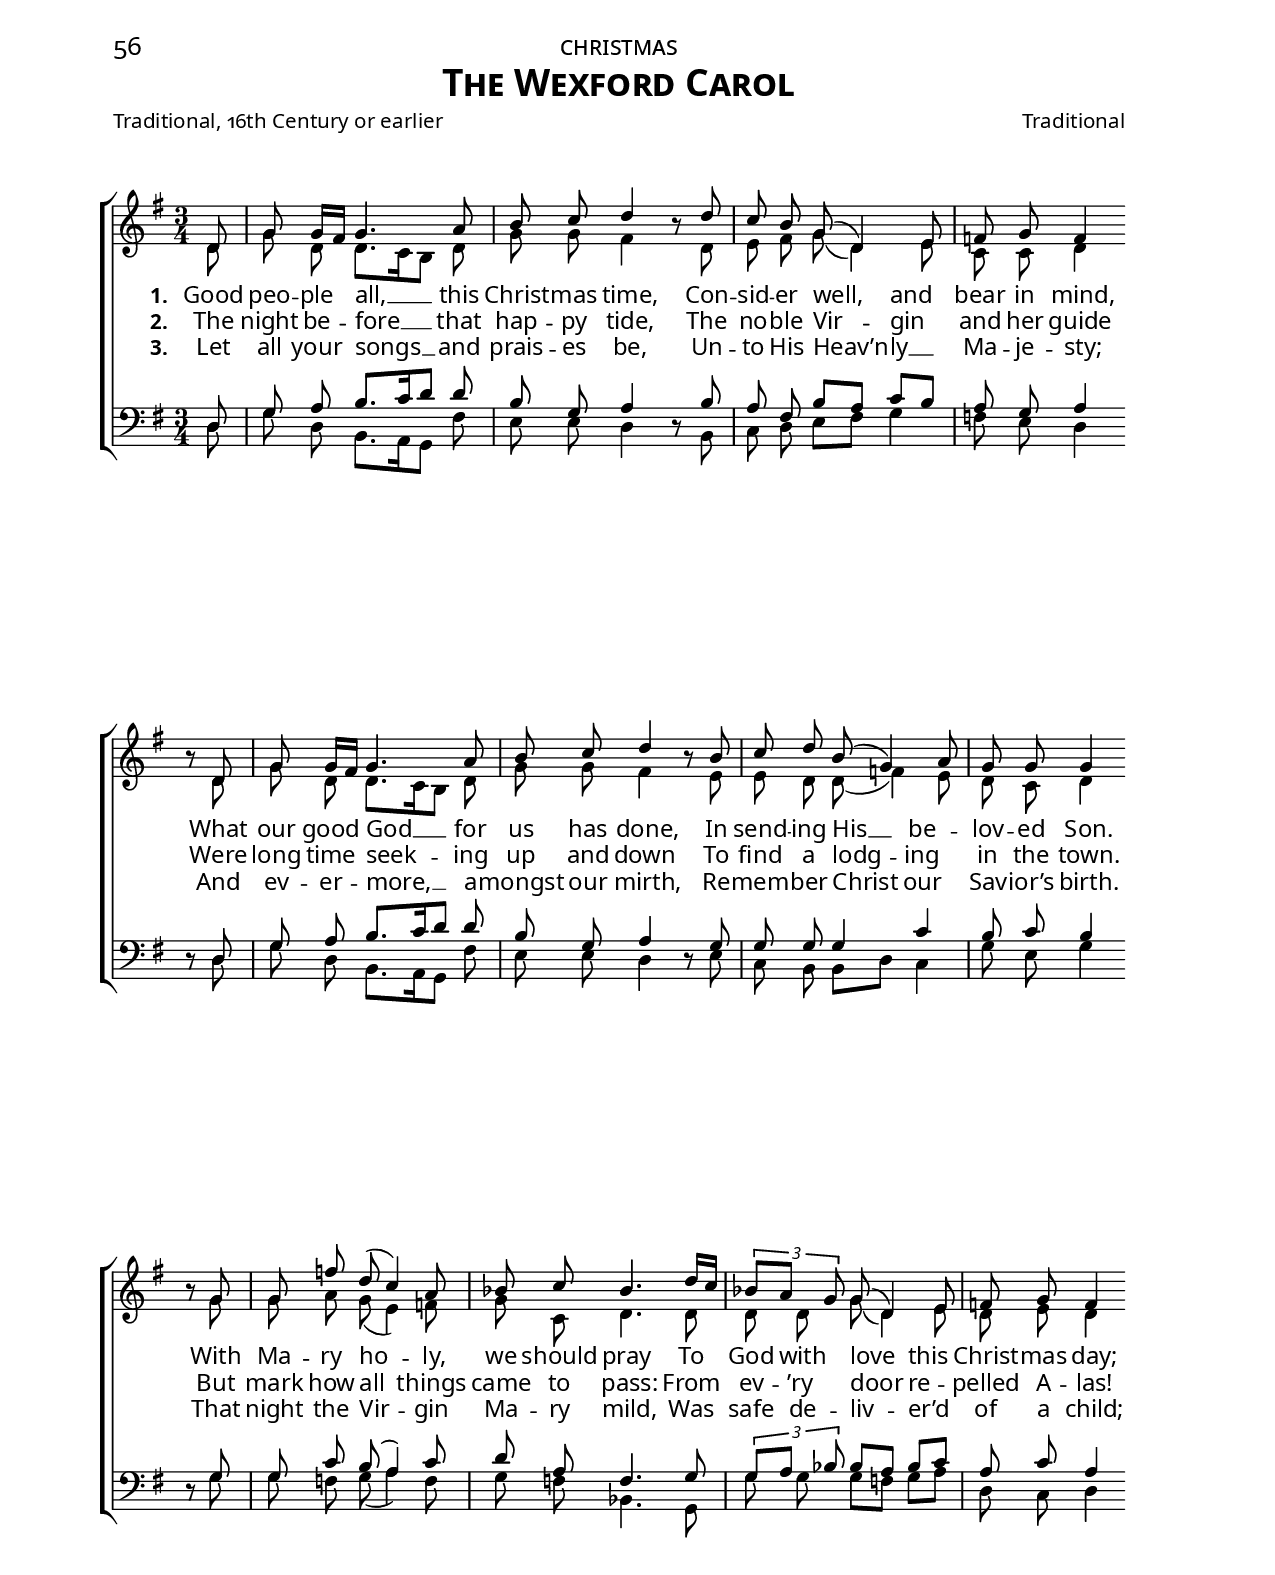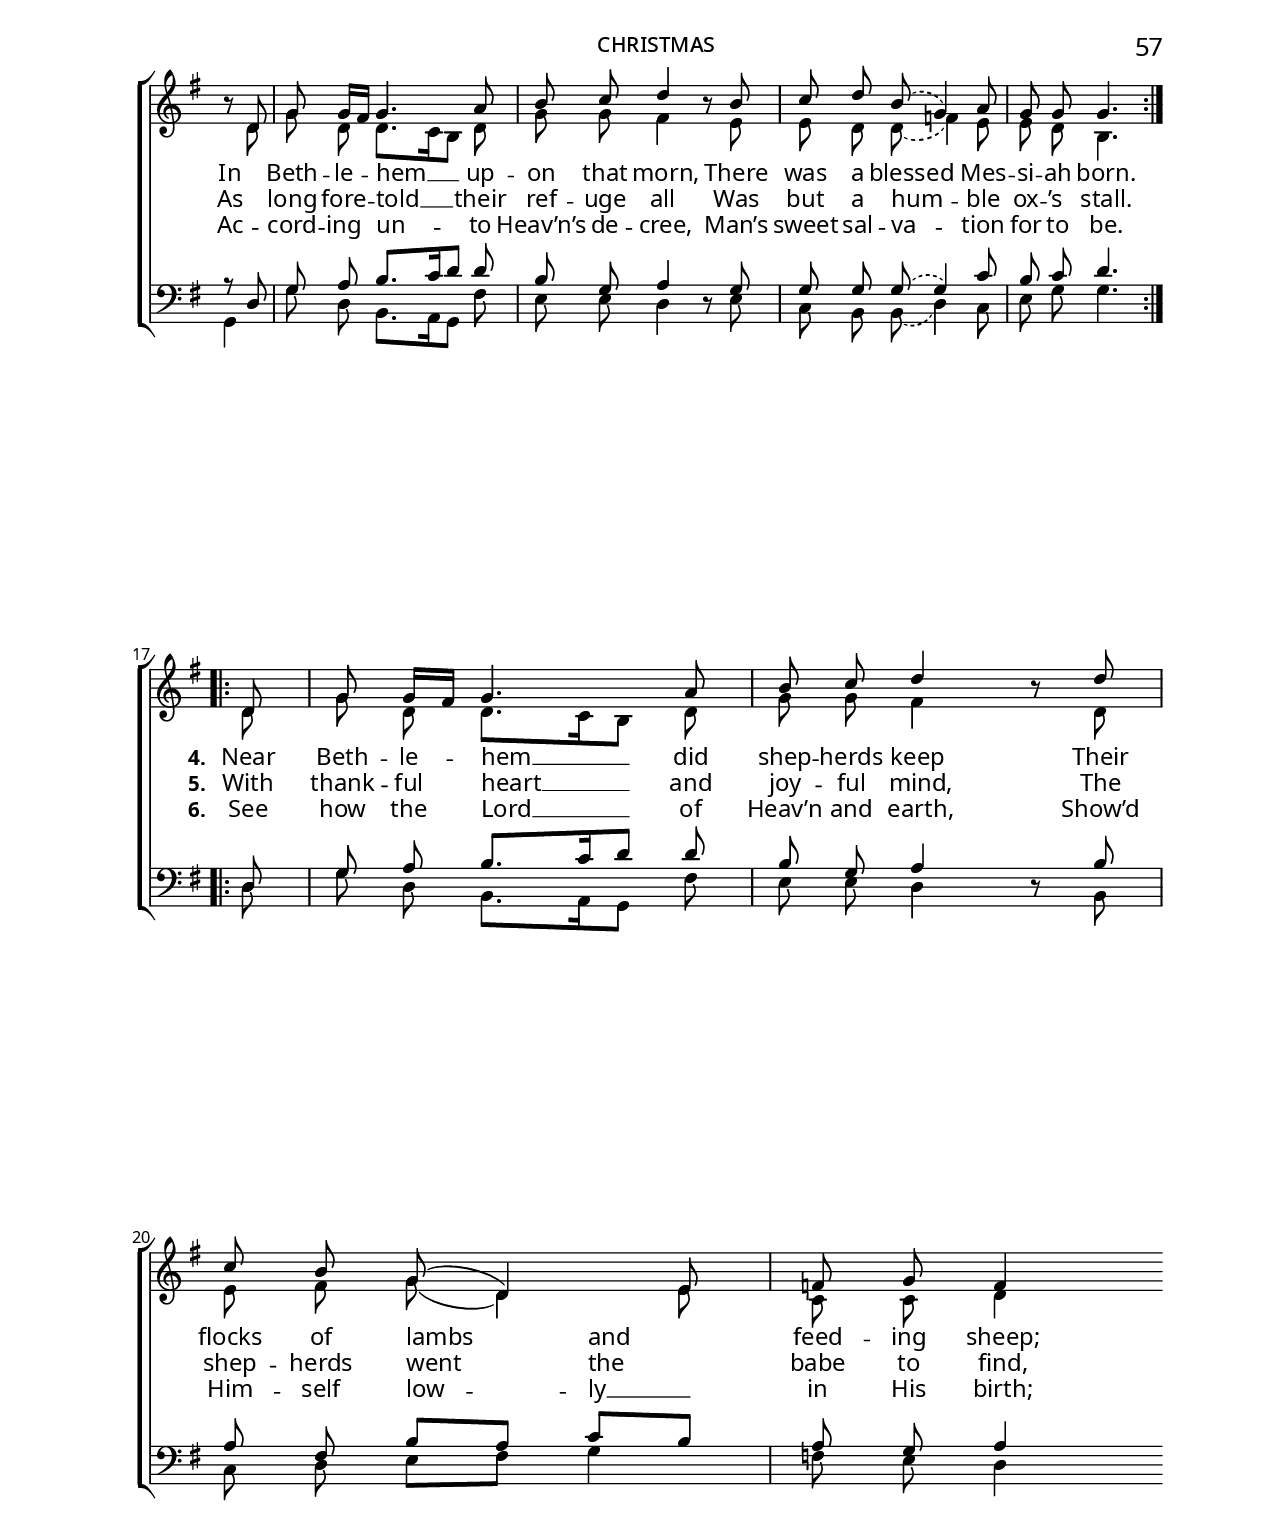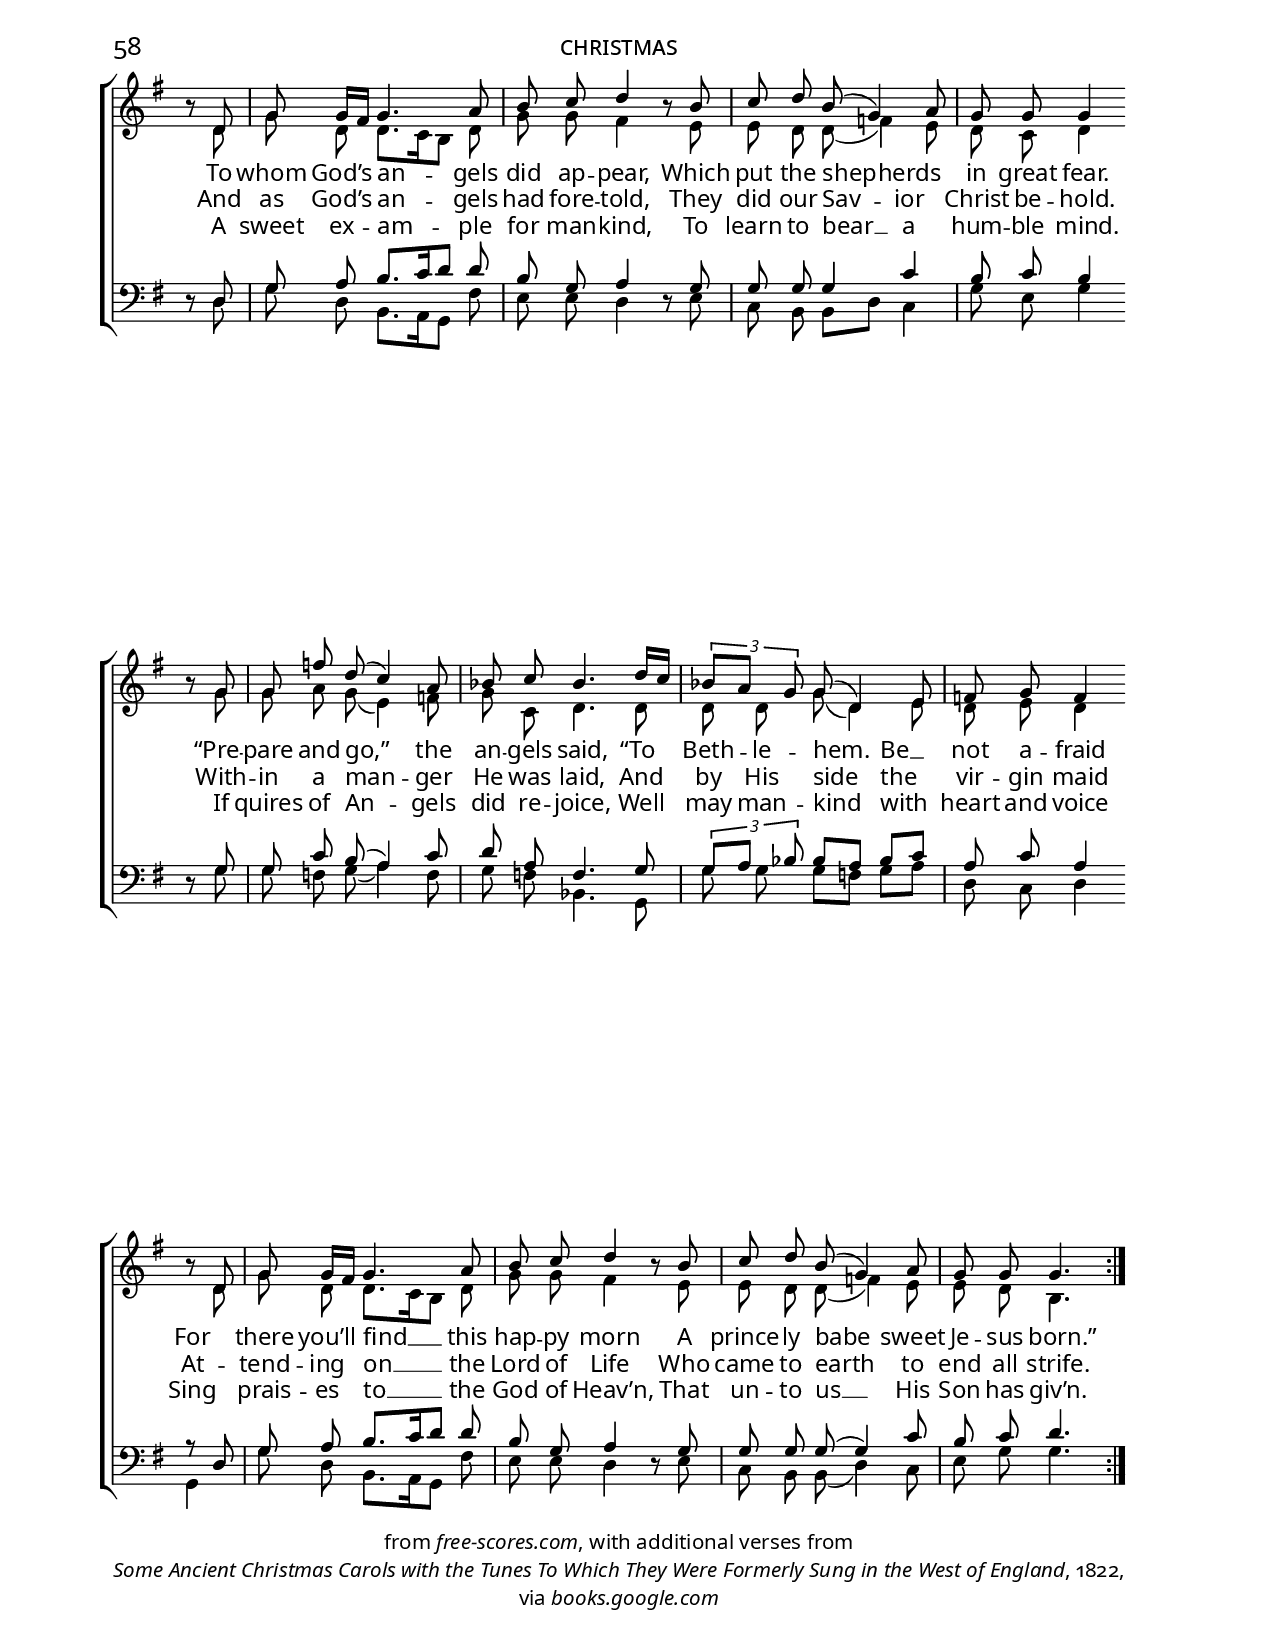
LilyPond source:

\version "2.14.2"
\include "util.ly"
\header {
  title = \markup{\override #'(font-name . "Garamond Premier Pro Semibold"){ \abs-fontsize #18 \smallCapsOldStyle"The Wexford Carol"}}
  poet = \markup\oldStyleNum"Traditional, 16th Century or earlier"
  composer = \markup\oldStyleNum"Traditional"
  %arranger = \markup\oldStyleNum"Edited by Benjamin Bloomfield (1984–)"
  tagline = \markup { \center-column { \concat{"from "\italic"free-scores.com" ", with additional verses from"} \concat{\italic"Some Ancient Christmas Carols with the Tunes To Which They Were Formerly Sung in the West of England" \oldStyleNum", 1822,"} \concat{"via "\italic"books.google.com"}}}
}
\paper {
  %print-all-headers = ##t
  paper-height = 11\in
  paper-width = 8.5\in
  indent = 0\in
  %system-system-spacing = #'((basic-distance . 10) (padding . 0))
  %system-system-spacing =
  %  #'((basic-distance . 0)
  %     (minimum-distance . 0)
  %     (padding . -0.35)
  %     (stretchability . 100))
  ragged-last-bottom = ##f
  ragged-bottom = ##f
  two-sided = ##t
  inner-margin = 1\in
  outer-margin = 0.75\in
  top-margin = 0.26\in
  bottom-margin = 0.25\in
  first-page-number = #056
  print-first-page-number = ##t
  headerLine = \markup{\override #'(font-name . "Garamond Premier Pro") \smallCapsOldStyle"christmas"}
  oddHeaderMarkup = \markup\fill-line{
     \override #'(font-name . "Garamond Premier Pro")\abs-fontsize #12.5
     \combine 
        \fill-line{"" \on-the-fly #print-page-number-check-first
        \oldStylePageNum""
        }
        \fill-line{\headerLine}
  }
  evenHeaderMarkup = \markup {
     \override #'(font-name . "Garamond Premier Pro")\abs-fontsize #12.5
     \combine
        \on-the-fly #print-page-number-check-first
        \oldStylePageNum""
        \fill-line{\headerLine}
  }
}
#(set-global-staff-size 18) \paper{ #(define fonts (make-pango-font-tree "Garamond Premier Pro" "Garamond Premier Pro" "Garamond Premier Pro" (/ 18 20))) }
global = {
  \key g \major
  \time 3/4
  \autoBeamOff
  \slurSolid
}

sopMusic = \relative c' {
  \repeat volta 3 {
    \partial 8 d8 |
    g8 g16[ fis] g4. a8 |
    b c d4 b8\rest d |
    c b g( d4) e8 |
    
    f g f4 \bar"" \break b8\rest d, |
    g g16[ fis] g4. a8 |
    b c d4 b8\rest b |
    
    c d b( g4) a8 |
    g g g4 \bar"" \break b8\rest g |
    g8 f' d( c4) a8 |
    
    bes c bes4. d16[ c] |
    \times 2/3 {bes8[ a] g} g( d4) e8 |
    f g f4 \bar"" \break b8\rest d, |
    
    g8 g16[ fis] g4. a8 |
    b c d4 b8\rest b |
    c d \slurDashed b8( g4) a8 |
    \partial 8*5 g g g4. \break
  }
  
  \repeat volta 3 {
    \slurSolid
    \partial 8 d8 |
    g8 g16[ fis] g4. a8 |
    b c d4 b8\rest d |
    c b g( d4) e8 |
    
    f g f4 \bar"" \break b8\rest d, |
    g g16[ fis] g4. a8 |
    b c d4 b8\rest b |
    
    c d b( g4) a8 |
    g g g4 \bar"" \break b8\rest g |
    g8 f' d( c4) a8 |
    
    bes c bes4. d16[ c] |
    \times 2/3 {bes8[ a] g} g( d4) e8 |
    f g f4 \bar"" \break b8\rest d, |
    
    g8 g16[ fis] g4. a8 |
    b c d4 b8\rest b |
    c d b8( g4) a8 |
    \partial 8*5 g g g4.
  }
}
sopWords = \lyricmode {
  
}

altoMusic = \relative c' {
  d8 |
  g d d8.[ c16 b8] d |
  g g fis4 s8 d |
  e fis g( d4) e8 |
  
  c c d4 s8 d |
  g d d8.[ c16 b8] d |
  g g fis4 s8 e |
  
  e8 d d( f4) e8 |
  d c d4 s8 |
  g |
  g a g( e4) f8 |
  
  g8 c, d4. d8 |
  d d g( d4) e8 |
  d e d4 s8 d |
  
  g d d8.[ c16 b8] d |
  g g fis4 s8 e |
  e8 d \slurDashed d( f4) e8 |
  e d b4.
  
  
  \slurSolid
  d8 |
  g d d8.[ c16 b8] d |
  g g fis4 s8 d |
  e fis g( d4) e8 |
  
  c c d4 s8 d |
  g d d8.[ c16 b8] d |
  g g fis4 s8 e |
  
  e8 d d( f4) e8 |
  d c d4 s8 |
  g |
  g a g( e4) f8 |
  
  g8 c, d4. d8 |
  d d g( d4) e8 |
  d e d4 s8 d |
  
  g d d8.[ c16 b8] d |
  g g fis4 s8 e |
  e8 d d( f4) e8 |
  e d b4.
}
altoWords = \lyricmode {
  \dropLyricsV
  \set stanza = #"1. "
  \set associatedVoice = "tenors"
  Good peo -- ple all, __ this Christ -- mas time,
  Con -- sid -- er well, and bear in mind,
  \set associatedVoice = "basses"
  What our good God __ for us has done,
  In send -- ing His __ be -- lov -- ed Son.
  
  With Ma -- ry ho -- ly, we should pray
  To God with love this Christ -- mas day;
  In Beth -- le -- hem __ up -- on that morn,
  There was a
  \set ignoreMelismata = ##t
  bless -- ed Mes -- si -- ah born.
  \unset ignoreMelismata
  
  
  \set stanza = #"4. "
  \set associatedVoice = "tenors"
  Near Beth -- le -- hem __ did shep -- herds keep
  Their flocks of lambs and feed -- ing sheep;
  \set associatedVoice = "basses"
  To whom God’s an -- gels did ap -- pear,
  Which put the shep -- herds in great fear.
  “Pre -- pare and go,” the an -- gels said,
  “To Beth -- le -- hem. Be __ not a -- fraid
  For there you’ll find __ this hap -- py morn
  A prince -- ly babe sweet Je -- sus born.”
}
altoWordsII = \lyricmode {
  \dropLyricsV
%\markup\italic
  \set stanza = #"2. "
  \set associatedVoice = "tenors"
  The night be -- fore __ that hap -- py tide,
  The no -- ble Vir -- gin and her guide
  \set associatedVoice = "basses"
  Were long time seek -- ing up and down
  To find a lodg -- ing in the town.
  But mark how all things came to pass:
  From ev -- ’ry door re -- pelled A -- las!
  As long fore -- told __ their ref -- uge all
  Was but a hum -- ble ox -- ’s stall.
  
  \set stanza = #"5. "
  \set associatedVoice = "tenors"
  With thank -- ful heart __ and joy -- ful mind,
  The shep -- herds went the  babe to find,
  \set associatedVoice = "basses"
  And as God’s an -- gels had fore -- told,
  They did our Sav -- ior Christ be -- hold.
  With -- in a man -- ger He was laid,
  And by His side the vir -- gin maid
  At -- tend -- ing on __ the Lord of Life
  Who came to earth to end all strife.
}
altoWordsIII = \lyricmode {
  \dropLyricsV
  \set stanza = #"3. "
  \set associatedVoice = "tenors"
  Let all your songs __ and prais -- es be,
  Un -- to His Heav’n -- ly __ Ma -- je -- sty;
  \set associatedVoice = "basses"
  And ev -- er -- more, __ a -- mongst our mirth,
  Re -- mem -- ber Christ our Sav -- ior’s birth.
  
  That night the Vir -- gin Ma -- ry mild,
  Was safe de -- liv -- er’d of a child;
  Ac -- cord -- ing un -- to Heav’n’s de -- cree,
  Man’s sweet sal -- va -- tion for to be.
  
  \set stanza = #"6. "
  \set associatedVoice = "tenors"
  See how the Lord __ of Heav’n and earth,
  Show’d Him -- self low -- ly __ in His birth;
  \set associatedVoice = "basses"
  A sweet ex -- am -- ple for man -- kind,
  To learn to bear __ a hum -- ble mind.
  
  If quires of An -- gels did re -- joice,
  Well may man -- kind with heart and voice
  Sing prais -- es to __ the God of Heav’n,
  That un -- to us __ His Son has giv’n.
}
altoWordsIV = \lyricmode {
}
altoWordsV = \lyricmode {
  
}
altoWordsVI = \lyricmode {
  \set stanza = #"6. "
  \set ignoreMelismata = ##t
}
tenorMusic = \relative c {
  d8 |
  g a b8.[ c16 d8] d |
  b g a4 s8 b |
  a fis b[ a] c[ b] |
  
  a g a4 s8 d, |
  g a b8.[ c16 d8] d |
  b g a4 s8 g |
  
  g g g4 c |
  b8 c b4 s8 |
  g |
  g c b( a4) c8 |
  
  d8 a f4. g8 |
  \times 2/3 {g[ a] bes} bes[ a] bes[ c] |
  a c a4 r8 d, |
  
  g a b8.[ c16 d8] d |
  b g a4 s8 g |
  g g \slurDashed g8( g4) c8 |
  b c d4.
  
  
  
  \slurSolid
  d,8 |
  g a b8.[ c16 d8] d |
  b g a4 s8 b |
  a fis b[ a] c[ b] |
  
  a g a4 s8 d, |
  g a b8.[ c16 d8] d |
  b g a4 s8 g |
  
  g g g4 c |
  b8 c b4 s8 |
  g |
  g c b( a4) c8 |
  
  d8 a f4. g8 |
  \times 2/3 {g[ a] bes} bes[ a] bes[ c] |
  a c a4 r8 d, |
  
  g a b8.[ c16 d8] d |
  b g a4 s8 g |
  g g g8( g4) c8 |
  b c d4.
}
tenorWords = \lyricmode {

}

bassMusic = \relative c {
  d8 |
  g d b8.[ a16 g8] fis' |
  e e d4 d8\rest b |
  c d e[ fis] g4 |
  
  f8 e d4 d8\rest d |
  g d b8.[ a16 g8] fis' |
  e e d4 d8\rest e |
  
  c b b[ d] c4 |
  g'8 e g4 d8\rest g |
  g f g( a4) f8 |
  
  g f bes,4. g8 |
  g' g g[ f] g[ a] |
  d, c d4 g, |
  
  g'8 d b8.[ a16 g8] fis' |
  e e d4 d8\rest e |
  c b \slurDashed b( d4) c8 |
  e g g4.
  
  
  
  \slurSolid
  d8 |
  g d b8.[ a16 g8] fis' |
  e e d4 d8\rest b |
  c d e[ fis] g4 |
  
  f8 e d4 d8\rest d |
  g d b8.[ a16 g8] fis' |
  e e d4 d8\rest e |
  
  c b b[ d] c4 |
  g'8 e g4 d8\rest g |
  g f g( a4) f8 |
  
  g f bes,4. g8 |
  g' g g[ f] g[ a] |
  d, c d4 g, |
  
  g'8 d b8.[ a16 g8] fis' |
  e e d4 d8\rest e |
  c b b( d4) c8 |
  e g g4.
}
bassWords = \lyricmode {

}

pianoRH = \relative c' {
  
}
pianoLH = \relative c' {
  
}

\score {
  <<
   \new ChoirStaff <<
    \new Staff = women <<
      \new Voice = "sopranos" { \voiceOne << \global \sopMusic >> }
      \new Voice = "altos" { \voiceTwo << \global \altoMusic >> }
    >>
    \new Lyrics \with { alignAboveContext = #"women" \override VerticalAxisGroup #'nonstaff-relatedstaff-spacing = #'((basic-distance . 1))} \lyricsto "sopranos" \sopWords
   \new Staff = men <<
      \clef bass
      \new Voice = "tenors" { \voiceOne << \global \tenorMusic >> }
      \new Voice = "basses" { \voiceTwo << \global \bassMusic >> }
    >>
    \new Lyrics = "altosVI"  \with { alignBelowContext = #"women" } \lyricsto "altos" \altoWordsVI
    \new Lyrics = "altosV"  \with { alignBelowContext = #"women" } \lyricsto "altos" \altoWordsV
    \new Lyrics = "altosIV"  \with { alignBelowContext = #"women" } \lyricsto "altos" \altoWordsIV
    \new Lyrics = "altosIII"  \with { alignBelowContext = #"women" } \lyricsto "altos" \altoWordsIII
    \new Lyrics = "altosII"  \with { alignBelowContext = #"women" } \lyricsto "altos" \altoWordsII
    \new Lyrics = "altos"  \with { alignBelowContext = #"women" \override VerticalAxisGroup #'nonstaff-relatedstaff-spacing = #'((basic-distance . 1))} \lyricsto "altos" \altoWords
    \new Lyrics \with { alignAboveContext = #"men" \override VerticalAxisGroup #'nonstaff-relatedstaff-spacing = #'((basic-distance . 1)) } \lyricsto "tenors" \tenorWords
    \new Lyrics \with { alignBelowContext = #"men" \override VerticalAxisGroup #'nonstaff-relatedstaff-spacing = #'((basic-distance . 1)) } \lyricsto "basses" \bassWords
  >>
%    \new PianoStaff << \new Staff { \new Voice { \pianoRH } } \new Staff { \clef "bass" \pianoLH } >>
  >>
  \layout {
  \context {
    \Lyrics
    \override LyricText #'font-size = #1.3
  }
    \context {
      \Score
      %\override SpacingSpanner #'base-shortest-duration = #(ly:make-moment 1 8)
      %\override SpacingSpanner #'common-shortest-duration = #(ly:make-moment 1 4)
    }
    \context {
      % Remove all empty staves
      % \Staff \RemoveEmptyStaves \override VerticalAxisGroup #'remove-first = ##t
    }
    \context {
      \Lyrics
      \override LyricText #'X-offset = #center-on-word
    }
  }
}

